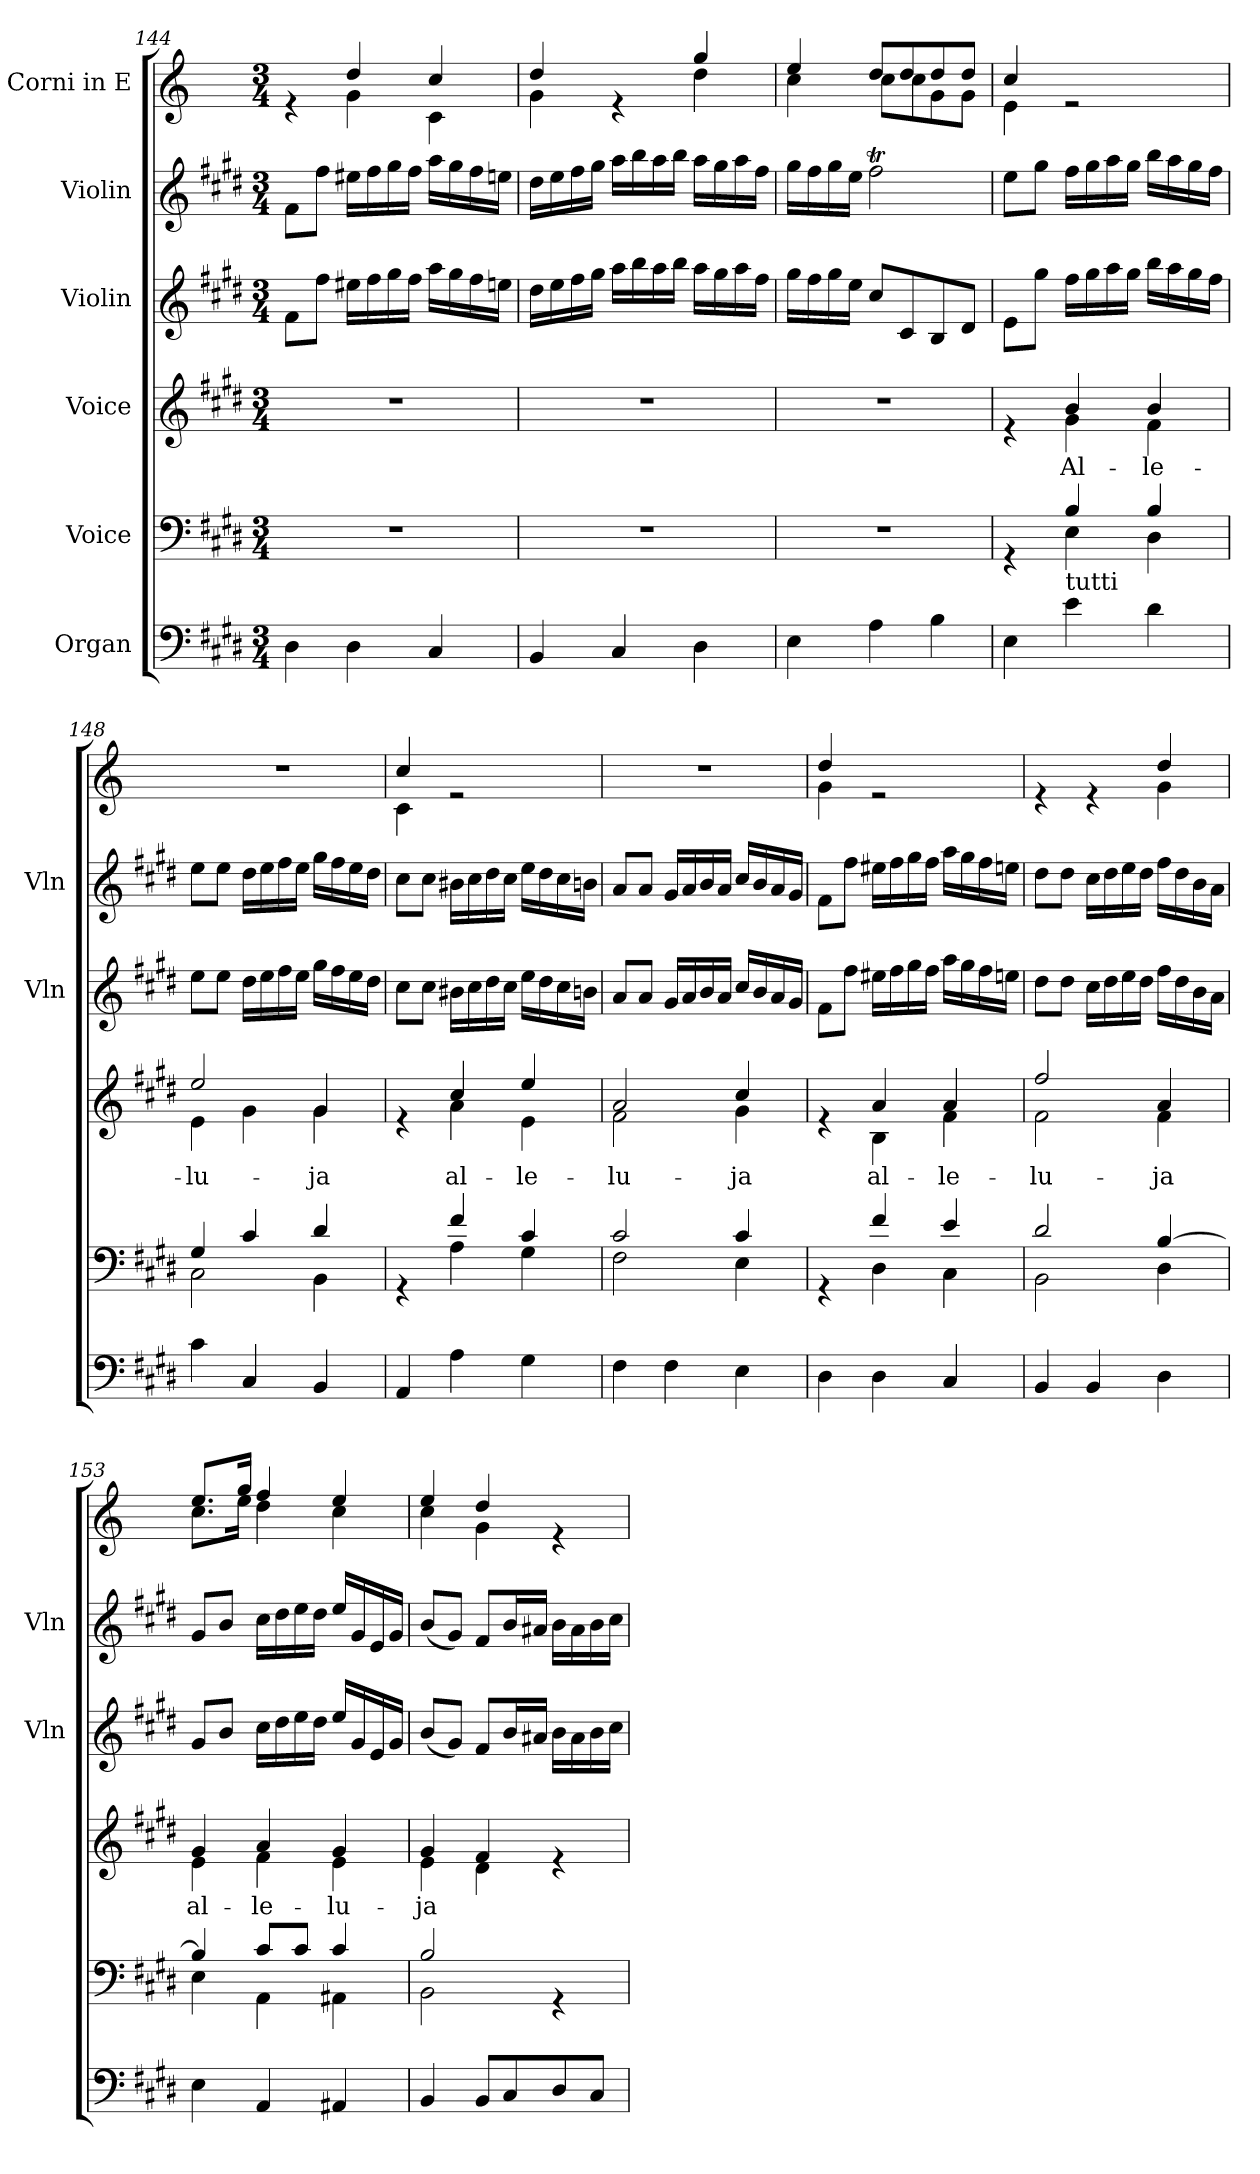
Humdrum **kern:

**kern	**kern	**kern	**text	**kern	**kern	**kern
*part6	*part5	*part4	*part4	*part3	*part2	*part1
*staff6	*staff5	*staff4	*staff4	*staff3	*staff2	*staff1
*I"Organ	*I"Voice	*I"Voice	*	*I"Violin	*I"Violin	*I"Corni in E
*	*	*	*	*I'Vln	*I'Vln	*
*clefF4	*clefF4	*clefG2	*	*clefG2	*clefG2	*clefG2
*	*	*	*	*	*	*ITrd5c8
*k[f#c#g#d#]	*k[f#c#g#d#]	*k[f#c#g#d#]	*	*k[f#c#g#d#]	*k[f#c#g#d#]	*k[f#c#g#d#]
*M3/4	*M3/4	*M3/4	*	*M3/4	*M3/4	*M3/4
=144	=144	=144	=144	=144	=144	=144
*	*	*	*	*	*	*^
4D#\	2.r	2.r	.	8f#\L	8f#\L	4re	4ryy
.	.	.	.	8ff#\J	8ff#\J	.	.
4D#\	.	.	.	16ee#X\LL	16ee#X\LL	4f#/	4B\
.	.	.	.	16ff#\	16ff#\	.	.
.	.	.	.	16gg#\	16gg#\	.	.
.	.	.	.	16ff#\JJ	16ff#\JJ	.	.
4C#/	.	.	.	16aa\LL	16aa\LL	4e/	4E\
.	.	.	.	16gg#\	16gg#\	.	.
.	.	.	.	16ff#\	16ff#\	.	.
.	.	.	.	16een\JJ	16een\JJ	.	.
=145	=145	=145	=145	=145	=145	=145	=145
4BB/	2.r	2.r	.	16dd#\LL	16dd#\LL	4f#/	4B\
.	.	.	.	16ee\	16ee\	.	.
.	.	.	.	16ff#\	16ff#\	.	.
.	.	.	.	16gg#\JJ	16gg#\JJ	.	.
4C#/	.	.	.	16aa\LL	16aa\LL	4re	4ryy
.	.	.	.	16bb\	16bb\	.	.
.	.	.	.	16aa\	16aa\	.	.
.	.	.	.	16bb\JJ	16bb\JJ	.	.
4D#\	.	.	.	16aa\LL	16aa\LL	4b/	4f#\
.	.	.	.	16gg#\	16gg#\	.	.
.	.	.	.	16aa\	16aa\	.	.
.	.	.	.	16ff#\JJ	16ff#\JJ	.	.
!!LO:PB:g=z	!!
=146	=146	=146	=146	=146	=146	=146	=146
4E\	2.r	2.r	.	16gg#\LL	16gg#\LL	4g#/	4e\
.	.	.	.	16ff#\	16ff#\	.	.
.	.	.	.	16gg#\	16gg#\	.	.
.	.	.	.	16ee\JJ	16ee\JJ	.	.
4A\	.	.	.	8cc#/L	2ff#T\	8f#/L	8e\L
.	.	.	.	8c#/	.	8f#/	8e\
4B\	.	.	.	8B/	.	8f#/	8B\
.	.	.	.	8d#/J	.	8f#/J	8B\J
=147	=147	=147	=147	=147	=147	=147	=147
*	*^	*^	*	*	*	*	*
4E\	4rGG	4ryy	4re	4ryy	.	8e\L	8ee\L	4e/	4G#\
.	.	.	.	.	.	8gg#\J	8gg#\J	.	.
!LO:TX:a:t=tutti	!	!	!	!	!	!	!	!	!
!	!	!	!	!	!LO:LY:b	!	!	!	!
4e\	4B/	4E\	4b/	4g#\	Al-	16ff#\LL	16ff#\LL	2re	2ryy
.	.	.	.	.	.	16gg#\	16gg#\	.	.
.	.	.	.	.	.	16aa\	16aa\	.	.
.	.	.	.	.	.	16gg#\JJ	16gg#\JJ	.	.
!	!	!	!	!	!LO:LY:b	!	!	!	!
4d#\	4B/	4D#\	4b/	4f#\	-le-	16bb\LL	16bb\LL	.	.
.	.	.	.	.	.	16aa\	16aa\	.	.
.	.	.	.	.	.	16gg#\	16gg#\	.	.
.	.	.	.	.	.	16ff#\JJ	16ff#\JJ	.	.
*	*	*	*	*	*	*	*	*v	*v
=148	=148	=148	=148	=148	=148	=148	=148	=148
!	!	!	!	!	!LO:LY:b	!	!	!
4c#\	4G#/	2C#\	2ee/	4e\	-lu-	8ee\L	8ee\L	2.r
.	.	.	.	.	.	8ee\J	8ee\J	.
4C#/	4c#/	.	.	4g#\	.	16dd#\LL	16dd#\LL	.
.	.	.	.	.	.	16ee\	16ee\	.
.	.	.	.	.	.	16ff#\	16ff#\	.
.	.	.	.	.	.	16ee\JJ	16ee\JJ	.
!	!	!	!	!	!LO:LY:b	!	!	!
4BB/	4d#/	4BB\	4g#/	4g#\	-ja	16gg#\LL	16gg#\LL	.
.	.	.	.	.	.	16ff#\	16ff#\	.
.	.	.	.	.	.	16ee\	16ee\	.
.	.	.	.	.	.	16dd#\JJ	16dd#\JJ	.
=149	=149	=149	=149	=149	=149	=149	=149	=149
*	*	*	*	*	*	*	*	*^
4AA/	4rGG	4ryy	4re	4ryy	.	8cc#\L	8cc#\L	4e/	4E\
.	.	.	.	.	.	8cc#\J	8cc#\J	.	.
!	!	!	!	!	!LO:LY:b	!	!	!	!
4A\	4f#/	4A\	4cc#/	4a\	al-	16b#X\LL	16b#X\LL	2re	2ryy
.	.	.	.	.	.	16cc#\	16cc#\	.	.
.	.	.	.	.	.	16dd#\	16dd#\	.	.
.	.	.	.	.	.	16cc#\JJ	16cc#\JJ	.	.
!	!	!	!	!	!LO:LY:b	!	!	!	!
4G#\	4c#/	4G#\	4ee/	4e\	-le-	16ee\LL	16ee\LL	.	.
.	.	.	.	.	.	16dd#\	16dd#\	.	.
.	.	.	.	.	.	16cc#\	16cc#\	.	.
.	.	.	.	.	.	16bn\JJ	16bn\JJ	.	.
*	*	*	*	*	*	*	*	*v	*v
!!LO:LB:g=z
=150	=150	=150	=150	=150	=150	=150	=150	=150
!	!	!	!	!	!LO:LY:b	!	!	!
4F#\	2c#/	2F#\	2a/	2f#\	-lu-	8a/L	8a/L	2.r
.	.	.	.	.	.	8a/J	8a/J	.
4F#\	.	.	.	.	.	16g#/LL	16g#/LL	.
.	.	.	.	.	.	16a/	16a/	.
.	.	.	.	.	.	16b/	16b/	.
.	.	.	.	.	.	16a/JJ	16a/JJ	.
!	!	!	!	!	!LO:LY:b	!	!	!
4E\	4c#/	4E\	4cc#/	4g#\	-ja	16cc#/LL	16cc#/LL	.
.	.	.	.	.	.	16b/	16b/	.
.	.	.	.	.	.	16a/	16a/	.
.	.	.	.	.	.	16g#/JJ	16g#/JJ	.
=151	=151	=151	=151	=151	=151	=151	=151	=151
*	*	*	*	*	*	*	*	*^
4D#\	4rGG	4ryy	4re	4ryy	.	8f#\L	8f#\L	4f#/	4B\
.	.	.	.	.	.	8ff#\J	8ff#\J	.	.
!	!	!	!	!	!LO:LY:b	!	!	!	!
4D#\	4f#/	4D#\	4a/	4B\	al-	16ee#X\LL	16ee#X\LL	2re	2ryy
.	.	.	.	.	.	16ff#\	16ff#\	.	.
.	.	.	.	.	.	16gg#\	16gg#\	.	.
.	.	.	.	.	.	16ff#\JJ	16ff#\JJ	.	.
!	!	!	!	!	!LO:LY:b	!	!	!	!
4C#/	4e/	4C#\	4a/	4f#\	-le-	16aa\LL	16aa\LL	.	.
.	.	.	.	.	.	16gg#\	16gg#\	.	.
.	.	.	.	.	.	16ff#\	16ff#\	.	.
.	.	.	.	.	.	16een\JJ	16een\JJ	.	.
=152	=152	=152	=152	=152	=152	=152	=152	=152	=152
!	!	!	!	!	!LO:LY:b	!	!	!	!
4BB/	2d#/	2BB\	2ff#/	2f#\	-lu-	8dd#\L	8dd#\L	4re	2ryy
.	.	.	.	.	.	8dd#\J	8dd#\J	.	.
4BB/	.	.	.	.	.	16cc#\LL	16cc#\LL	4re	.
.	.	.	.	.	.	16dd#\	16dd#\	.	.
.	.	.	.	.	.	16ee\	16ee\	.	.
.	.	.	.	.	.	16dd#\JJ	16dd#\JJ	.	.
!	!	!	!	!	!LO:LY:b	!	!	!	!
4D#\	[4B/	4D#\	4a/	4f#\	-ja	16ff#\LL	16ff#\LL	4f#/	4B\
.	.	.	.	.	.	16dd#\	16dd#\	.	.
.	.	.	.	.	.	16b\	16b\	.	.
.	.	.	.	.	.	16a\JJ	16a\JJ	.	.
=153	=153	=153	=153	=153	=153	=153	=153	=153	=153
!	!	!	!	!	!LO:LY:b	!	!	!	!
4E\	4B/]	4E\	4g#/	4e\	al-	8g#/L	8g#/L	8.g#/L	8.e\L
.	.	.	.	.	.	8b/J	8b/J	.	.
.	.	.	.	.	.	.	.	16b/Jk	16g#\Jk
!	!	!	!	!	!LO:LY:b	!	!	!	!
4AA/	8c#/L	4AA\	4a/	4f#\	-le-	16cc#\LL	16cc#\LL	4a/	4f#\
.	.	.	.	.	.	16dd#\	16dd#\	.	.
.	8c#/J	.	.	.	.	16ee\	16ee\	.	.
.	.	.	.	.	.	16dd#\JJ	16dd#\JJ	.	.
!	!	!	!	!	!LO:LY:b	!	!	!	!
4AA#X/	4c#/	4AA#X\	4g#/	4e\	-lu-	16ee/LL	16ee/LL	4g#/	4e\
.	.	.	.	.	.	16g#/	16g#/	.	.
.	.	.	.	.	.	16e/	16e/	.	.
.	.	.	.	.	.	16g#/JJ	16g#/JJ	.	.
!!LO:PB:g=z	!!
=154	=154	=154	=154	=154	=154	=154	=154	=154	=154
!	!	!	!	!	!LO:LY:b	!	!	!	!
4BB/	2B/	2BB\	4g#/	4e\	-ja	(8b/L	(8b/L	4g#/	4e\
.	.	.	.	.	.	8g#/J)	8g#/J)	.	.
8BB/L	.	.	4f#/	4d#\	.	8f#/L	8f#/L	4f#/	4B\
8C#/	.	.	.	.	.	16b/L	16b/L	.	.
.	.	.	.	.	.	16a#X/JJ	16a#X/JJ	.	.
8D#/	4rGG	4ryy	4re	4ryy	.	16b\LL	16b\LL	4re	4ryy
.	.	.	.	.	.	16a#\	16a#\	.	.
8C#/J	.	.	.	.	.	16b\	16b\	.	.
.	.	.	.	.	.	16cc#\JJ	16cc#\JJ	.	.
*	*v	*v	*	*	*	*	*	*v	*v
*	*	*v	*v	*	*	*	*
=	=	=	=	=	=	=
*-	*-	*-	*-	*-	*-	*-
